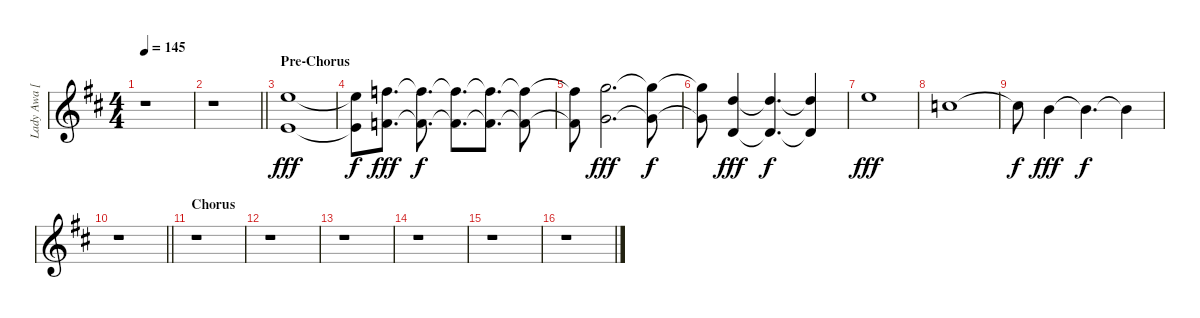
\track ("Lady Awa [Keys]" "Lady Awa [") {instrument stringensemble2}
\staff {score}
\tuning (D4 A3 F3 C3 G2 D2) {hide}
\ts (4 4)
\tempo 145
\clef g2
\ks d
r.1{dy fff} |
\barLineRight lightlight
r.1 |
\section ("" "Pre-Chorus")
(14.1 7.2).1 |
(14.1{t} 7.2{t}).8{dy f} (15.1 8.2).8{d dy fff} (15.1{t} 8.2{t}).8{d dy f} (15.1{t} 8.2{t}).8{d} (15.1{t} 8.2{t}).8{d} (15.1{t} 8.2{t}).8 |
(15.1{t} 8.2{t}).8 (17.1 10.2).2{d dy fff} (17.1{t} 10.2{t}).8{dy f} |
(17.1{t} 10.2{t}).8 (12.1 5.2).4{dy fff} (12.1{t} 5.2{t}).4{d dy f} (12.1{t} 5.2{t}).4 |
14.1.1{dy fff} |
10.1.1 |
10.1{t}.8{dy f} 9.1.4{dy fff} 9.1{t}.4{d dy f} 9.1{t}.4 |
\barLineRight lightlight
r.1 |
\section ("" "Chorus")
r.1 |
r.1 |
r.1 |
r.1 |
r.1 |
r.1
